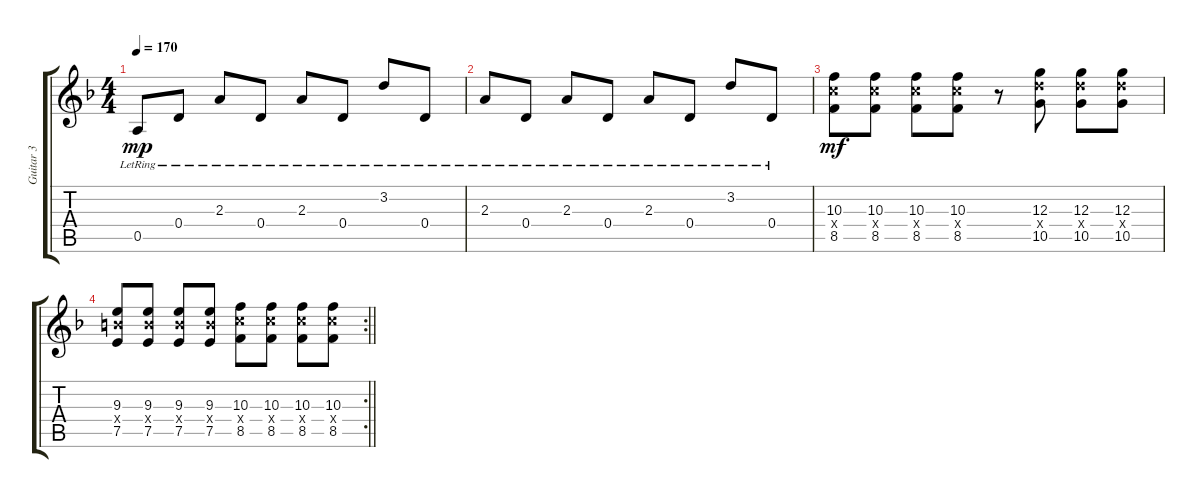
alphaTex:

\track ("Guitar 3" "Guitar 3") {instrument overdrivenguitar}
\staff {score tabs}
\tuning (E4 B3 G3 D3 A2 D2) {hide}
\ts (4 4)
\tempo 170
\clef g2
\ks f
0.5{lr}.8{dy mp} 0.4{lr}.8 2.3{lr}.8 0.4{lr}.8 2.3{lr}.8 0.4{lr}.8 3.2{lr}.8 0.4{lr}.8 |
2.3{lr}.8 0.4{lr}.8 2.3{lr}.8 0.4{lr}.8 2.3{lr}.8 0.4{lr}.8 3.2{lr}.8 0.4{lr}.8 |
(10.3 10.4{x} 8.5).8{dy mf} (10.3 10.4{x} 8.5).8 (10.3 10.4{x} 8.5).8 (10.3 10.4{x} 8.5).8 r.8 (12.3 12.4{x} 10.5).8 (12.3 12.4{x} 10.5).8 (12.3 12.4{x} 10.5).8 |
\rc 2
\barLineRight lightlight
(9.3 9.4{x} 7.5).8 (9.3 9.4{x} 7.5).8 (9.3 9.4{x} 7.5).8 (9.3 9.4{x} 7.5).8 (10.3 10.4{x} 8.5).8 (10.3 10.4{x} 8.5).8 (10.3 10.4{x} 8.5).8 (10.3 10.4{x} 8.5).8
